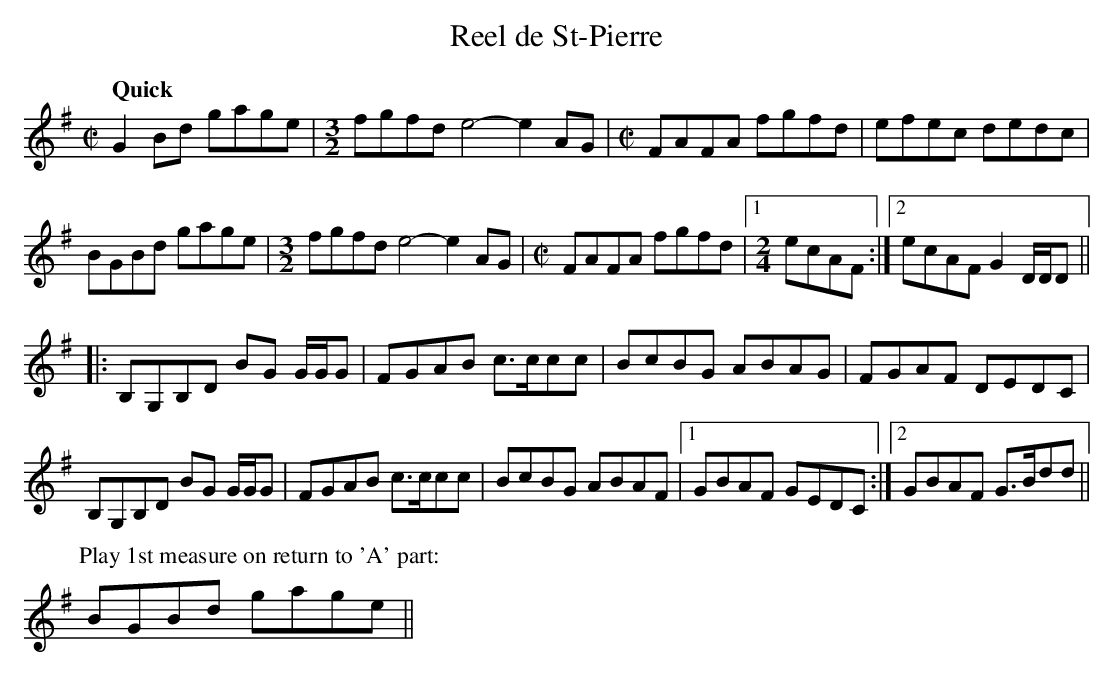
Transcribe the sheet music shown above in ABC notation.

X:1
T:Reel de St-Pierre
M:C|
L:1/8
Q:"Quick"
K:G
G2 Bd gage|[M:3/2]fgfd e4- e2 AG|[M:C|] FAFA fgfd |efec dedc|
BGBd gage|[M:3/2]fgfd e4- e2 AG|[M:C|] FAFA fgfd|1[M:2/4]ecAF:|2ecAF G2D/D/D||
|:B,G,B,D BG G/G/G|FGAB c>ccc|BcBG ABAG|FGAF DEDC|
B,G,B,D BG G/G/G|FGAB c>ccc|BcBG ABAF|1GBAF GEDC:|2GBAF G>Bdd||
P:Play 1st measure on return to 'A' part:
BGBd gage||
